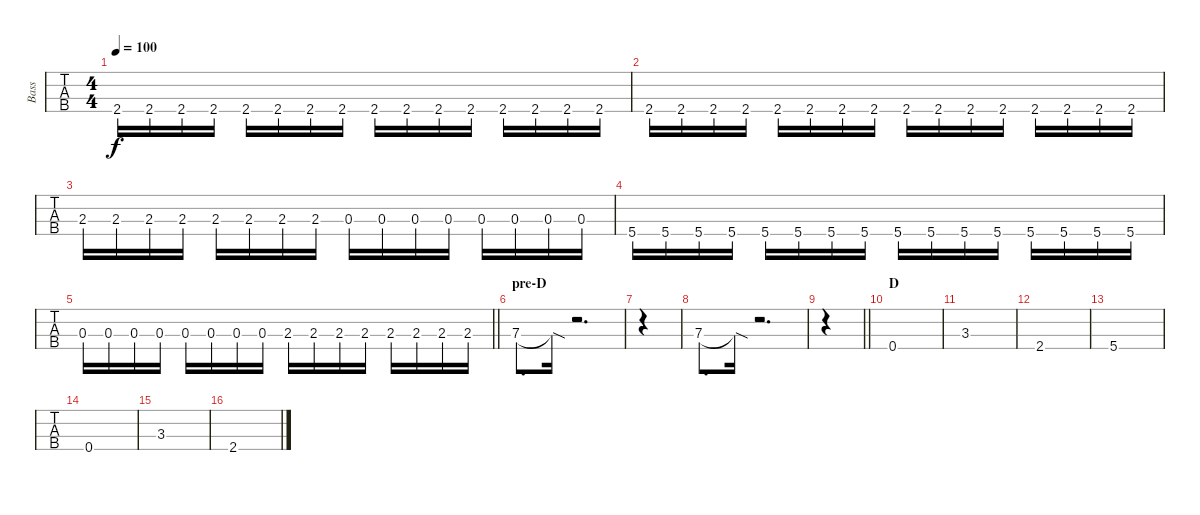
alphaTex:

\track ("Bass" "Bass") {instrument electricbassfinger}
\staff {tabs}
\tuning (G2 D2 A1 D1) {hide}
\ts (4 4)
\tempo 100
\clef f4
\ks bminor
2.4.16{dy f} 2.4.16 2.4.16 2.4.16 2.4.16 2.4.16 2.4.16 2.4.16 2.4.16 2.4.16 2.4.16 2.4.16 2.4.16 2.4.16 2.4.16 2.4.16 |
2.4.16 2.4.16 2.4.16 2.4.16 2.4.16 2.4.16 2.4.16 2.4.16 2.4.16 2.4.16 2.4.16 2.4.16 2.4.16 2.4.16 2.4.16 2.4.16 |
2.3.16 2.3.16 2.3.16 2.3.16 2.3.16 2.3.16 2.3.16 2.3.16 0.3.16 0.3.16 0.3.16 0.3.16 0.3.16 0.3.16 0.3.16 0.3.16 |
5.4.16 5.4.16 5.4.16 5.4.16 5.4.16 5.4.16 5.4.16 5.4.16 5.4.16 5.4.16 5.4.16 5.4.16 5.4.16 5.4.16 5.4.16 5.4.16 |
\barLineRight lightlight
0.3.16 0.3.16 0.3.16 0.3.16 0.3.16 0.3.16 0.3.16 0.3.16 2.3.16 2.3.16 2.3.16 2.3.16 2.3.16 2.3.16 2.3.16 2.3.16 |
\section ("" "pre-D")
\ks eminor
7.3.8{d} 7.3{sod t}.16 r.2{d} |
|
7.3.8{d} 7.3{sod t}.16 r.2{d} |
\barLineRight lightlight
|
\section ("" "D")
\ks bminor
0.4.1 |
3.3.1 |
2.4.1 |
5.4.1 |
0.4.1 |
3.3.1 |
2.4.1
